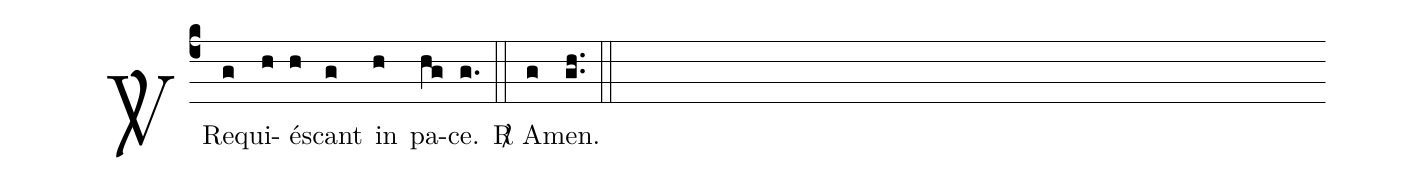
%%
(c4)
<sp>V/</sp> R{e}(g)qui(h)és(h)cant(g) in(h) pa(hg)ce.(g.) (::) <sp>R/</sp> A(g)men.(gh..) (::)
